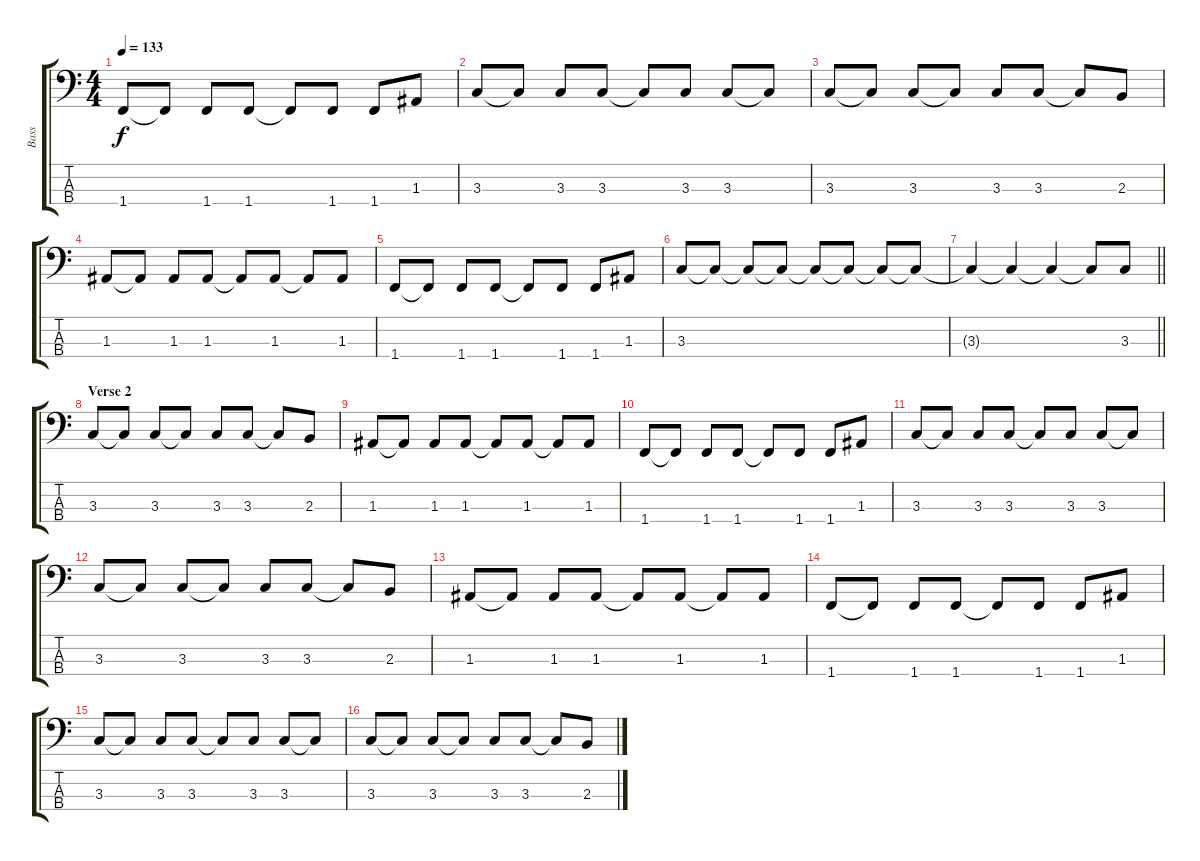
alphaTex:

\track ("Bass" "Bass") {instrument electricbassfinger}
\staff {score tabs}
\tuning (G2 D2 A1 E1) {hide}
\ts (4 4)
\tempo 133
\clef f4
\ks c
1.4.8{dy f} 1.4{t}.8 1.4.8 1.4.8 1.4{t}.8 1.4.8 1.4.8 1.3.8 |
3.3.8 3.3{t}.8 3.3.8 3.3.8 3.3{t}.8 3.3.8 3.3.8 3.3{t}.8 |
3.3.8 3.3{t}.8 3.3.8 3.3{t}.8 3.3.8 3.3.8 3.3{t}.8 2.3.8 |
1.3.8 1.3{t}.8 1.3.8 1.3.8 1.3{t}.8 1.3.8 1.3{t}.8 1.3.8 |
1.4.8 1.4{t}.8 1.4.8 1.4.8 1.4{t}.8 1.4.8 1.4.8 1.3.8 |
3.3.8 3.3{t}.8 3.3{t}.8 3.3{t}.8 3.3{t}.8 3.3{t}.8 3.3{t}.8 3.3{t}.8 |
\barLineRight lightlight
3.3{t}.4 3.3{t}.4 3.3{t}.4 3.3{t}.8 3.3.8 |
\section ("" "Verse 2")
3.3.8 3.3{t}.8 3.3.8 3.3{t}.8 3.3.8 3.3.8 3.3{t}.8 2.3.8 |
1.3.8 1.3{t}.8 1.3.8 1.3.8 1.3{t}.8 1.3.8 1.3{t}.8 1.3.8 |
1.4.8 1.4{t}.8 1.4.8 1.4.8 1.4{t}.8 1.4.8 1.4.8 1.3.8 |
3.3.8 3.3{t}.8 3.3.8 3.3.8 3.3{t}.8 3.3.8 3.3.8 3.3{t}.8 |
3.3.8 3.3{t}.8 3.3.8 3.3{t}.8 3.3.8 3.3.8 3.3{t}.8 2.3.8 |
1.3.8 1.3{t}.8 1.3.8 1.3.8 1.3{t}.8 1.3.8 1.3{t}.8 1.3.8 |
1.4.8 1.4{t}.8 1.4.8 1.4.8 1.4{t}.8 1.4.8 1.4.8 1.3.8 |
3.3.8 3.3{t}.8 3.3.8 3.3.8 3.3{t}.8 3.3.8 3.3.8 3.3{t}.8 |
3.3.8 3.3{t}.8 3.3.8 3.3{t}.8 3.3.8 3.3.8 3.3{t}.8 2.3.8
